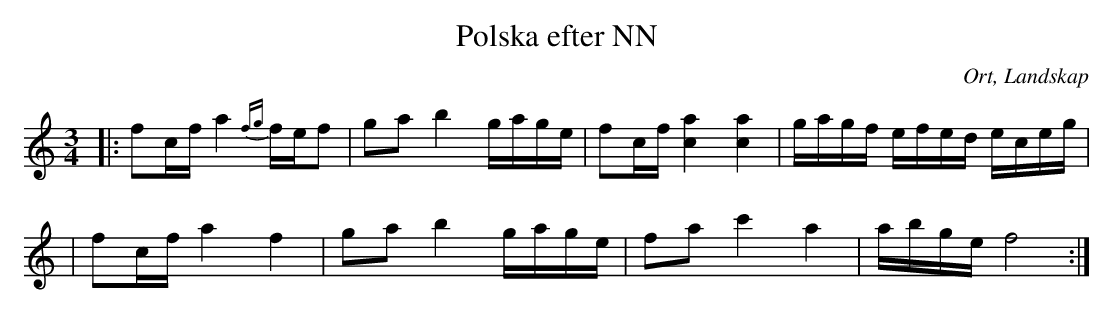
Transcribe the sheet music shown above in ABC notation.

X:1
T:Polska efter NN
O:Ort, Landskap
M:3/4
L:1/8
K:C
|:fc/f/ a2 {fg}f/e/f|ga b2 g/a/g/e/|fc/f/ [c2a2] [c2a2]|g/a/g/f/ e/f/e/d/ e/c/e/g/|
|fc/f/ a2 f2|ga b2 g/a/g/e/|fa c'2 a2| a/b/g/e/ f4:|
